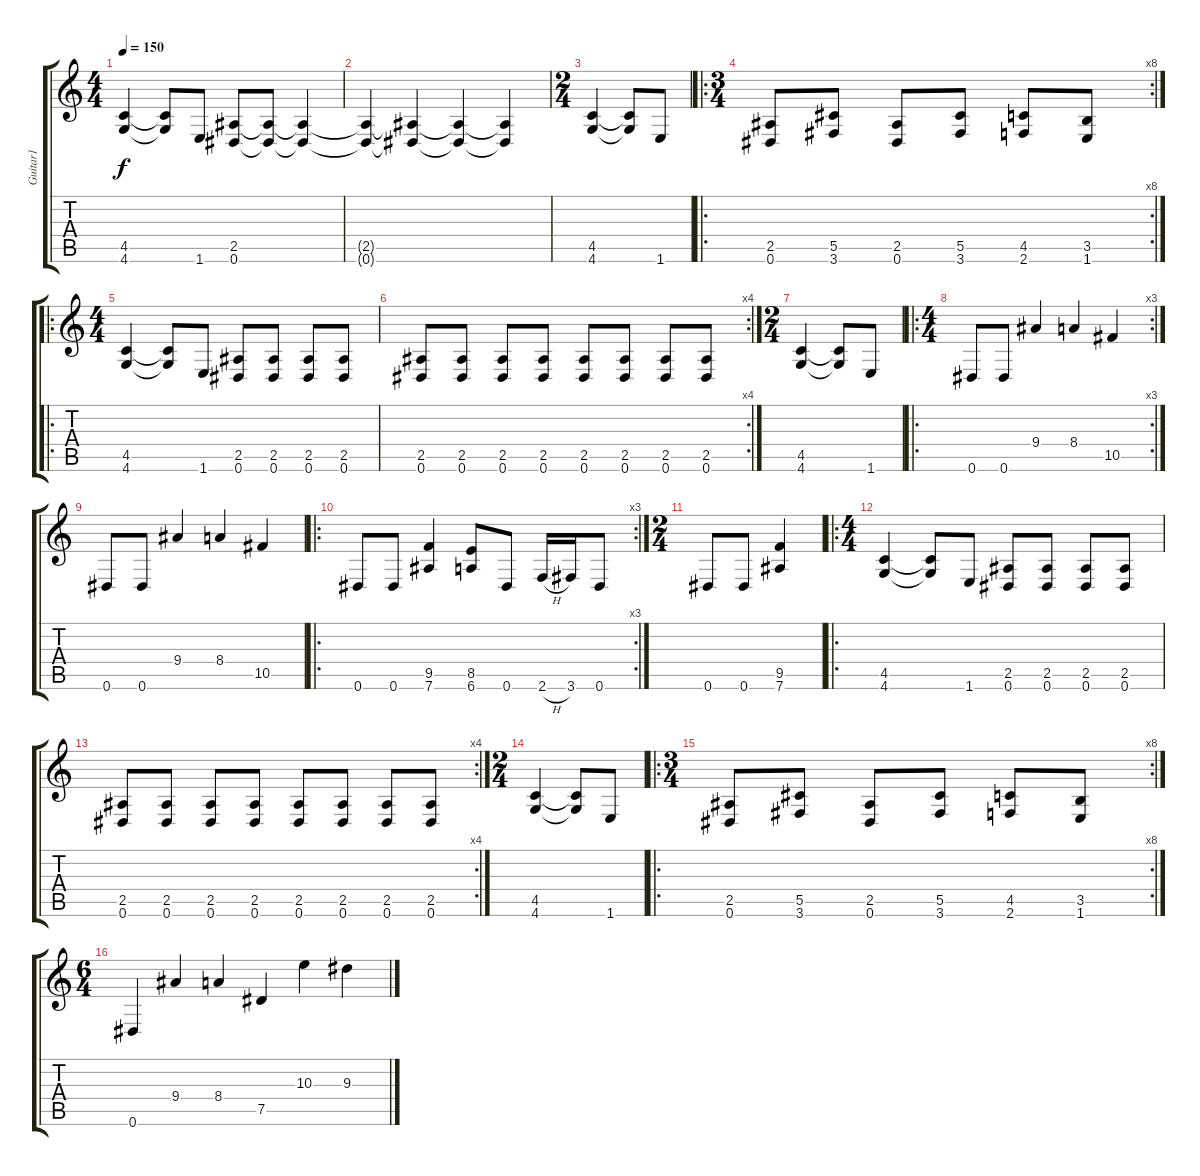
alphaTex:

\track ("Guitar1" "Guitar1") {instrument distortionguitar}
\staff {score tabs}
\tuning (Eb4 Bb3 Gb3 Db3 Ab2 Eb2) {hide}
\ts (4 4)
\tempo 150
\clef g2
\ks c
(4.5 4.6).4{dy f} (4.5{t} 4.6{t}).8 1.6.8 (2.5 0.6).8 (2.5{t} 0.6{t}).8 (2.5{t} 0.6{t}).4 |
(2.5{t} 0.6{t}).4 (2.5{t} 0.6{t}).4 (2.5{t} 0.6{t}).4 (2.5{t} 0.6{t}).4 |
\ts (2 4)
(4.5 4.6).4 (4.5{t} 4.6{t}).8 1.6.8 |
\ro
\rc 8
\ts (3 4)
(2.5 0.6).8 (5.5 3.6).8 (2.5 0.6).8 (5.5 3.6).8 (4.5 2.6).8 (3.5 1.6).8 |
\ro
\ts (4 4)
(4.5 4.6).4 (4.5{t} 4.6{t}).8 1.6.8 (2.5 0.6).8 (2.5 0.6).8 (2.5 0.6).8 (2.5 0.6).8 |
\rc 4
(2.5 0.6).8 (2.5 0.6).8 (2.5 0.6).8 (2.5 0.6).8 (2.5 0.6).8 (2.5 0.6).8 (2.5 0.6).8 (2.5 0.6).8 |
\ts (2 4)
(4.5 4.6).4 (4.5{t} 4.6{t}).8 1.6.8 |
\ro
\rc 3
\ts (4 4)
0.6.8 0.6.8 9.4.4 8.4.4 10.5.4 |
0.6.8 0.6.8 9.4.4 8.4.4 10.5.4 |
\ro
\rc 3
0.6.8 0.6.8 (9.5 7.6).4 (8.5 6.6).8 0.6.8 2.6{h}.16 3.6.16 0.6.8 |
\ts (2 4)
0.6.8 0.6.8 (9.5 7.6).4 |
\ro
\ts (4 4)
(4.5 4.6).4 (4.5{t} 4.6{t}).8 1.6.8 (2.5 0.6).8 (2.5 0.6).8 (2.5 0.6).8 (2.5 0.6).8 |
\rc 4
(2.5 0.6).8 (2.5 0.6).8 (2.5 0.6).8 (2.5 0.6).8 (2.5 0.6).8 (2.5 0.6).8 (2.5 0.6).8 (2.5 0.6).8 |
\ts (2 4)
(4.5 4.6).4 (4.5{t} 4.6{t}).8 1.6.8 |
\ro
\rc 8
\ts (3 4)
(2.5 0.6).8 (5.5 3.6).8 (2.5 0.6).8 (5.5 3.6).8 (4.5 2.6).8 (3.5 1.6).8 |
\ts (6 4)
0.6.4 9.4.4 8.4.4 7.5.4 10.3.4 9.3.4
